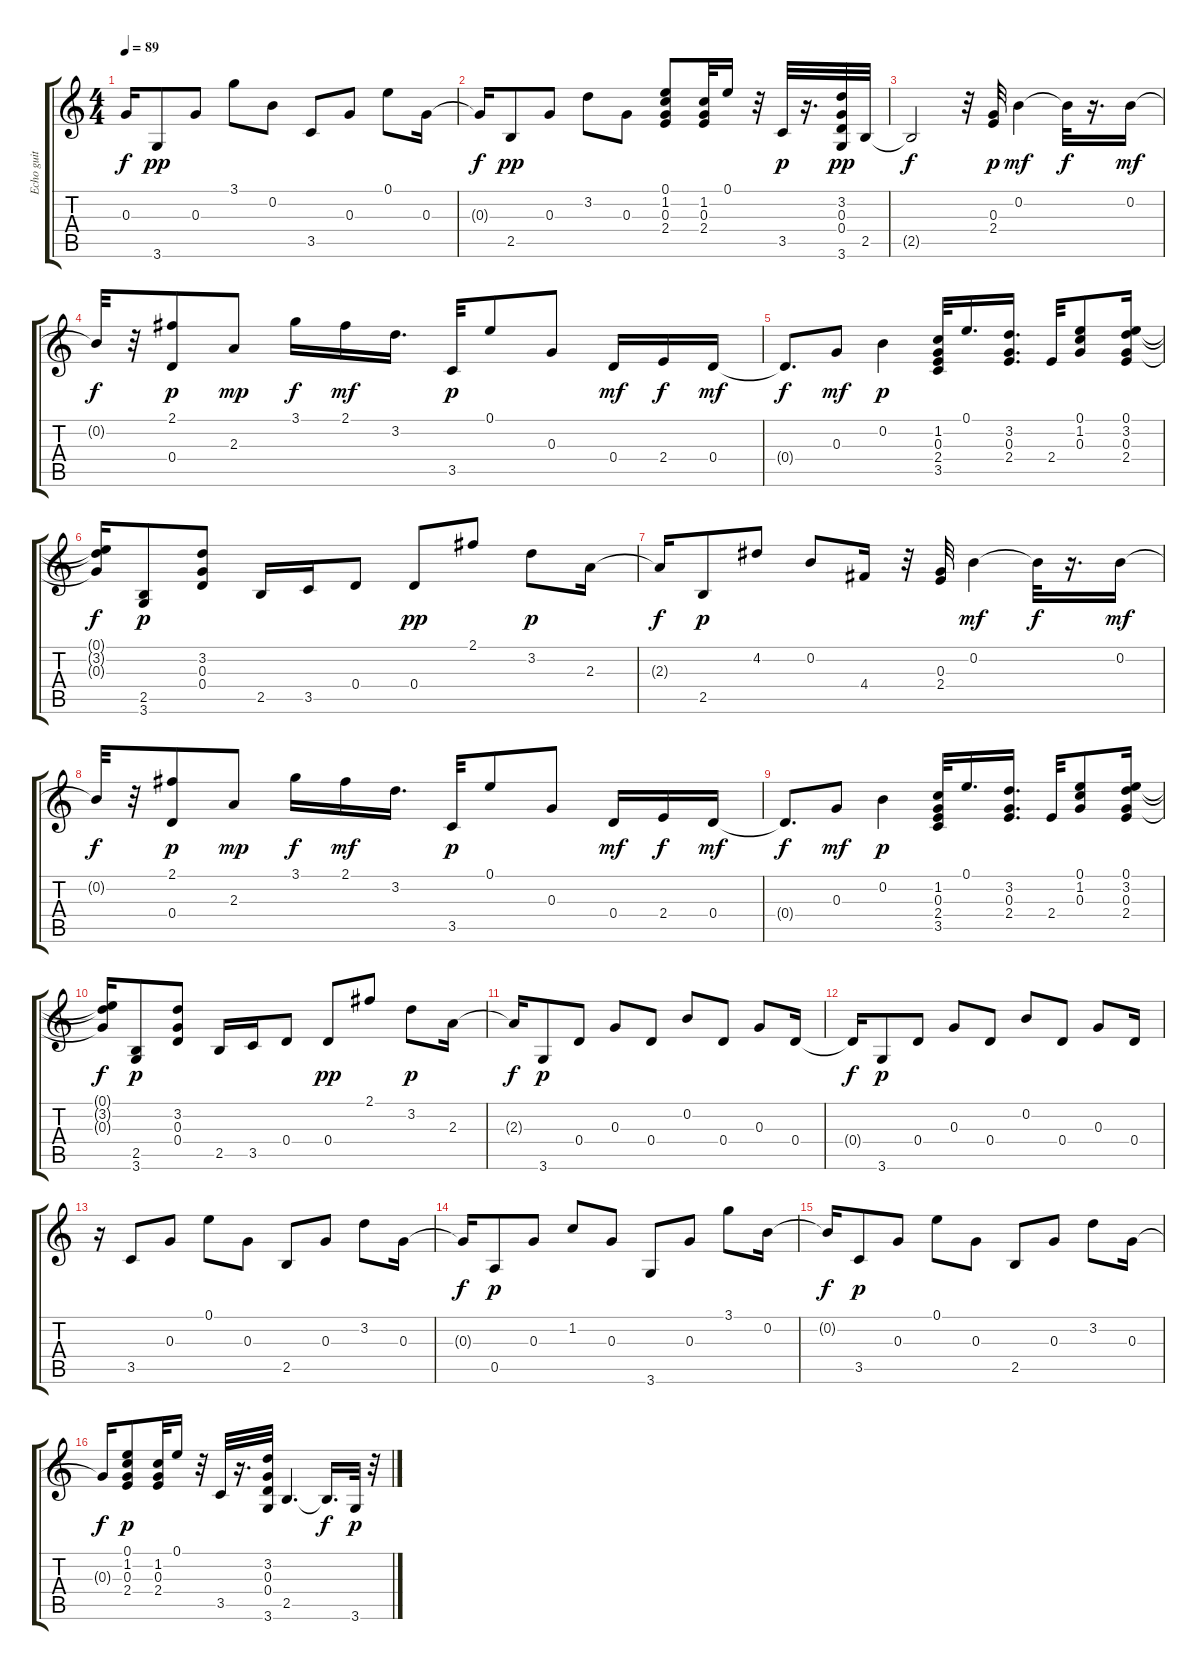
\track ("Echo guit" "Echo guit") {instrument electricguitarclean}
\staff {score tabs}
\tuning (E4 B3 G3 D3 A2 E2) {hide}
\ts (4 4)
\tempo 89
\clef g2
\ks c
0.3{t}.16{dy f} 3.6.8{dy pp} 0.3.8 3.1.8 0.2.8 3.5.8 0.3.8 0.1.8 0.3.16 |
0.3{t}.16{dy f} 2.5.8{dy pp} 0.3.8 3.2.8 0.3.8 (0.1 1.2 0.3 2.4).8 (1.2 0.3 2.4).32 0.1.16 r.32 3.5.32{dy p} r.16{d} (3.2 0.3 0.4 3.6).32{dy pp} 2.5.32 |
2.5{t}.2{dy f} r.32 (0.3 2.4).32{dy p} 0.2.4{dy mf} 0.2{t}.32{dy f} r.16{d} 0.2.16{dy mf} |
0.2{t}.32{dy f} r.32 (2.1 0.4).8{dy p} 2.3.8{dy mp} 3.1.16{dy f} 2.1.16{dy mf} 3.2.16{d} 3.5.32{dy p} 0.1.8 0.3.8 0.4.16{dy mf} 2.4.16{dy f} 0.4.16{dy mf} |
0.4{t}.8{d dy f} 0.3.8{dy mf} 0.2.4{dy p} (1.2 0.3 2.4 3.5).32 0.1.16{d} (3.2 0.3 2.4).16{d} 2.4.32 (0.1 1.2 0.3).8 (0.1 3.2 0.3 2.4).16 |
(0.1{t} 3.2{t} 0.3{t}).16{dy f} (2.5 3.6).8{dy p} (3.2 0.3 0.4).8 2.5.16 3.5.16 0.4.8 0.4.8{dy pp} 2.1.8 3.2.8{dy p} 2.3.16 |
2.3{t}.16{dy f} 2.5.8{dy p} 4.2.8 0.2.8 4.4.16 r.32 (0.3 2.4).32 0.2.4{dy mf} 0.2{t}.32{dy f} r.16{d} 0.2.16{dy mf} |
0.2{t}.32{dy f} r.32 (2.1 0.4).8{dy p} 2.3.8{dy mp} 3.1.16{dy f} 2.1.16{dy mf} 3.2.16{d} 3.5.32{dy p} 0.1.8 0.3.8 0.4.16{dy mf} 2.4.16{dy f} 0.4.16{dy mf} |
0.4{t}.8{d dy f} 0.3.8{dy mf} 0.2.4{dy p} (1.2 0.3 2.4 3.5).32 0.1.16{d} (3.2 0.3 2.4).16{d} 2.4.32 (0.1 1.2 0.3).8 (0.1 3.2 0.3 2.4).16 |
(0.1{t} 3.2{t} 0.3{t}).16{dy f} (2.5 3.6).8{dy p} (3.2 0.3 0.4).8 2.5.16 3.5.16 0.4.8 0.4.8{dy pp} 2.1.8 3.2.8{dy p} 2.3.16 |
2.3{t}.16{dy f} 3.6.8{dy p} 0.4.8 0.3.8 0.4.8 0.2.8 0.4.8 0.3.8 0.4.16 |
0.4{t}.16{dy f} 3.6.8{dy p} 0.4.8 0.3.8 0.4.8 0.2.8 0.4.8 0.3.8 0.4.16 |
r.16 3.5.8 0.3.8 0.1.8 0.3.8 2.5.8 0.3.8 3.2.8 0.3.16 |
0.3{t}.16{dy f} 0.5.8{dy p} 0.3.8 1.2.8 0.3.8 3.6.8 0.3.8 3.1.8 0.2.16 |
0.2{t}.16{dy f} 3.5.8{dy p} 0.3.8 0.1.8 0.3.8 2.5.8 0.3.8 3.2.8 0.3.16 |
0.3{t}.16{dy f} (0.1 1.2 0.3 2.4).8{dy p} (1.2 0.3 2.4).32 0.1.16 r.32 3.5.32 r.16{d} (3.2 0.3 0.4 3.6).32 2.5.4{d} 2.5{t}.16{d dy f} 3.6.32{dy p} r.32
